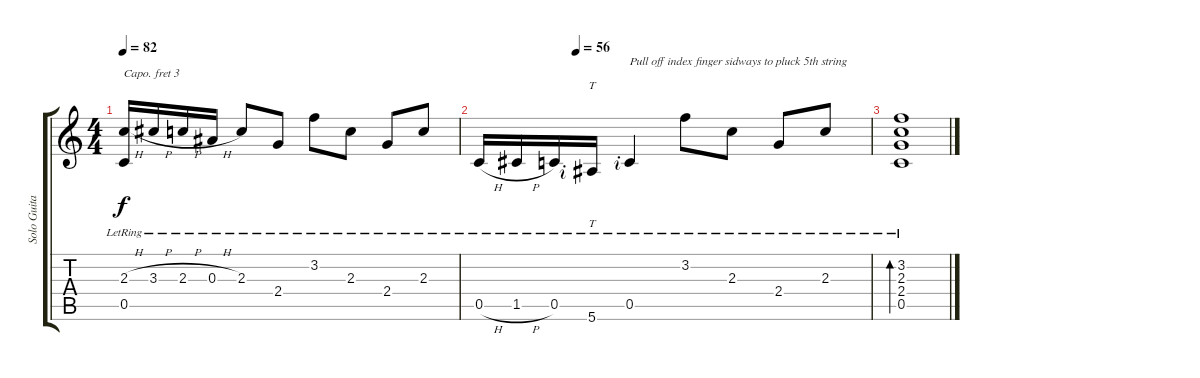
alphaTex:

\track ("Solo Guitar" "Solo Guita") {instrument acousticguitarnylon}
\staff {score tabs}
\capo 3
\tuning (E4 B3 G3 D3 A2 D2) {hide}
\ts (4 4)
\tempo 82
\clef g2
\ks c
(2.3{h lr} 0.5{lr}).16{dy f} 3.3{h lr}.16 2.3{h lr}.16 0.3{h lr}.16 2.3{lr}.8 2.4{lr}.8 3.2{lr}.8 2.3{lr}.8 2.4{lr}.8 2.3{lr}.8 |
\tempo (56 0.25)
0.5{h lr}.16 1.5{h lr}.16 0.5{lr}.16 5.6{lr rf 2}.16{tt} 0.5{lr rf 2}.4{txt "Pull off index finger sidways to pluck 5th string"} 3.2{lr}.8 2.3{lr}.8 2.4{lr}.8 2.3{lr}.8 |
(3.2{lr} 2.3{lr} 2.4{lr} 0.5{lr}).1{bd 240}
